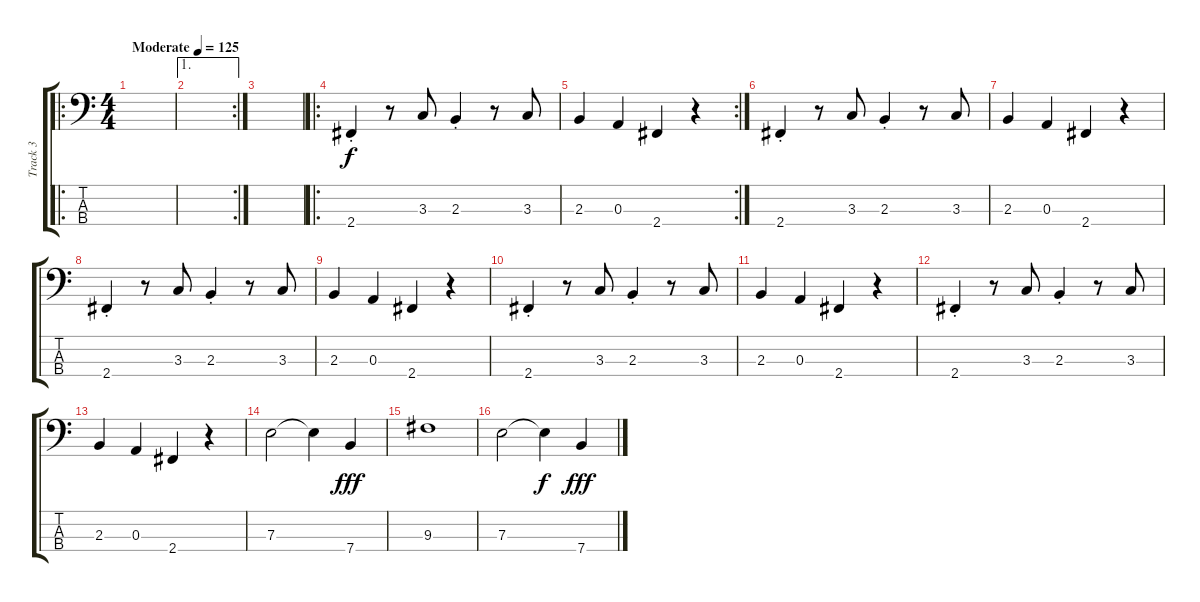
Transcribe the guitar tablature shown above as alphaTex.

\track ("Track 3" "Track 3") {instrument electricbassfinger}
\staff {score tabs}
\tuning (G2 D2 A1 E1) {hide}
\ro
\ts (4 4)
\tempo (125 "Moderate")
\clef f4
\ks c
|
\ae 1
\rc 2
|
|
\ro
2.4{st}.4 r.8 3.3.8 2.3{st}.4 r.8 3.3.8 |
\rc 2
2.3.4 0.3.4 2.4.4 r.4 |
2.4{st}.4 r.8 3.3.8 2.3{st}.4 r.8 3.3.8 |
2.3.4 0.3.4 2.4.4 r.4 |
2.4{st}.4 r.8 3.3.8 2.3{st}.4 r.8 3.3.8 |
2.3.4 0.3.4 2.4.4 r.4 |
2.4{st}.4 r.8 3.3.8 2.3{st}.4 r.8 3.3.8 |
2.3.4 0.3.4 2.4.4 r.4 |
2.4{st}.4 r.8 3.3.8 2.3{st}.4 r.8 3.3.8 |
2.3.4 0.3.4 2.4.4 r.4 |
7.3.2 7.3{t}.4{dy f} 7.4.4{dy fff} |
9.3.1 |
7.3.2 7.3{t}.4{dy f} 7.4.4{dy fff}
